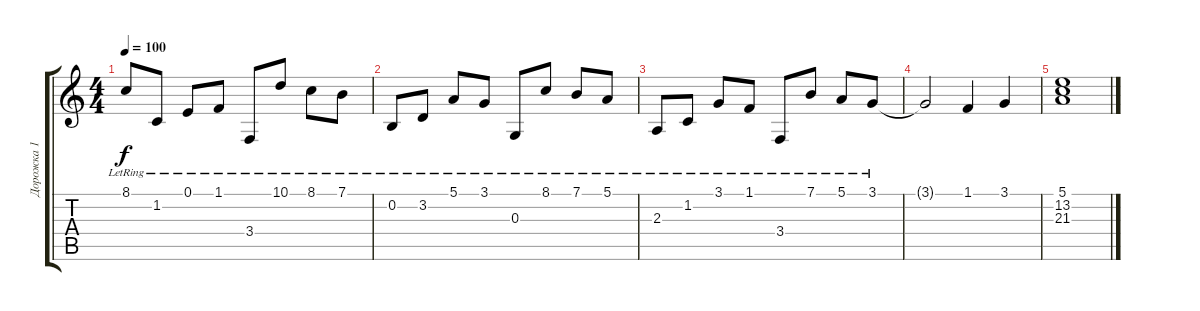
\track ("Дорожка 1" "Дорожка 1") {instrument electricgrandpiano}
\staff {score tabs}
\tuning (E4 B3 G3 D3 A2 E2) {hide}
\ts (4 4)
\tempo 100
\clef g2
\ks c
8.1{lr}.8{dy f} 1.2{lr}.8 0.1{lr}.8 1.1{lr}.8 3.4{lr}.8 10.1{lr}.8 8.1{lr}.8 7.1{lr}.8 |
0.2{lr}.8 3.2{lr}.8 5.1{lr}.8 3.1{lr}.8 0.3{lr}.8 8.1{lr}.8 7.1{lr}.8 5.1{lr}.8 |
2.3{lr}.8 1.2{lr}.8 3.1{lr}.8 1.1{lr}.8 3.4{lr}.8 7.1{lr}.8 5.1{lr}.8 3.1{lr}.8 |
3.1{t}.2 1.1.4 3.1.4 |
(5.1 13.2 21.3).1
